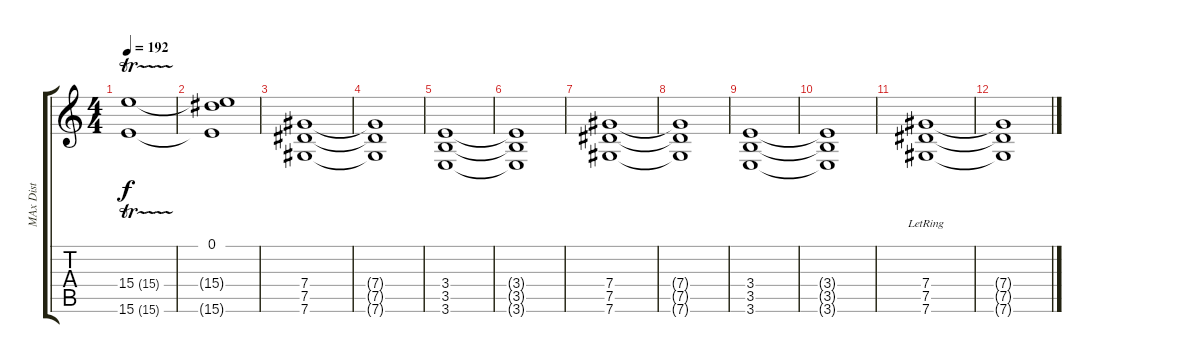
\track ("MAx Dist" "MAx Dist") {instrument distortionguitar}
\staff {score tabs}
\tuning (Eb4 Bb3 Gb3 Db3 Ab2 Db2) {hide}
\ts (4 4)
\tempo 192
\clef g2
\ks c
(15.4{tr (15 16)} 15.6{tr (15 16)}).1{dy f} |
(0.1 15.4{t} 15.6{t}).1 |
(7.4 7.5 7.6).1 |
(7.4{t} 7.5{t} 7.6{t}).1 |
(3.4 3.5 3.6).1 |
(3.4{t} 3.5{t} 3.6{t}).1 |
(7.4 7.5 7.6).1 |
(7.4{t} 7.5{t} 7.6{t}).1 |
(3.4 3.5 3.6).1 |
(3.4{t} 3.5{t} 3.6{t}).1 |
(7.4{lr} 7.5{lr} 7.6{lr}).1 |
(7.4{t} 7.5{t} 7.6{t}).1
